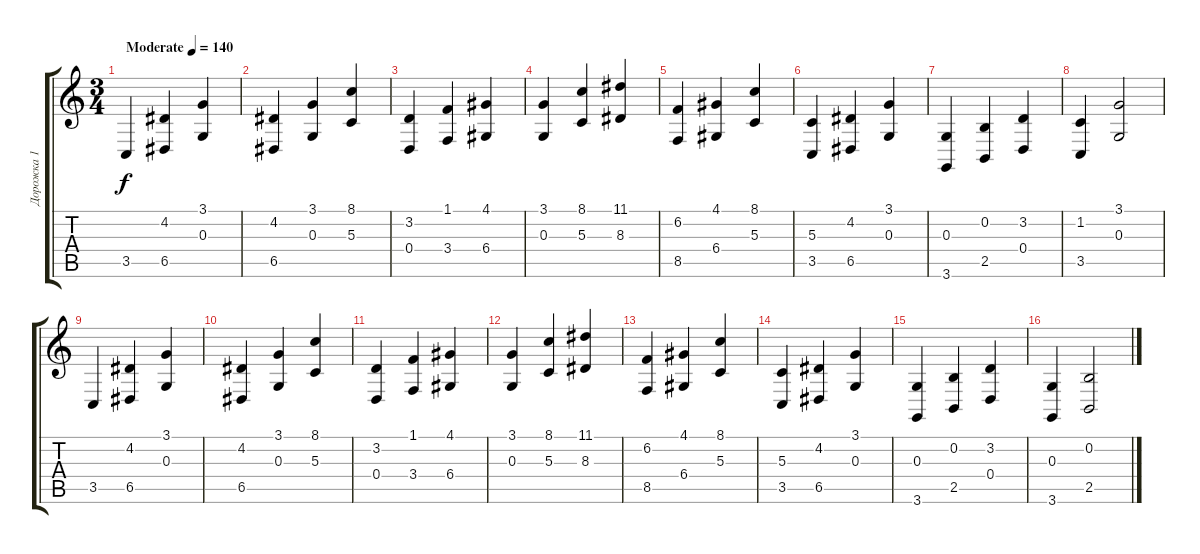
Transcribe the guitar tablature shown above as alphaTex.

\track ("Дорожка 1" "Дорожка 1") {instrument harpsichord}
\staff {score tabs}
\tuning (E4 B3 G3 D3 A2 E2) {hide}
\ts (3 4)
\tempo (140 "Moderate")
\clef g2
\ks c
3.5.4{dy f instrument harpsichord} (4.2 6.5).4 (3.1 0.3).4 |
(4.2 6.5).4 (3.1 0.3).4 (8.1 5.3).4 |
(3.2 0.4).4 (1.1 3.4).4 (4.1 6.4).4 |
(3.1 0.3).4 (8.1 5.3).4 (11.1 8.3).4 |
(6.2 8.5).4 (4.1 6.4).4 (8.1 5.3).4 |
(5.3 3.5).4 (4.2 6.5).4 (3.1 0.3).4 |
(0.3 3.6).4 (0.2 2.5).4 (3.2 0.4).4 |
(1.2 3.5).4 (3.1 0.3).2 |
3.5.4 (4.2 6.5).4 (3.1 0.3).4 |
(4.2 6.5).4 (3.1 0.3).4 (8.1 5.3).4 |
(3.2 0.4).4 (1.1 3.4).4 (4.1 6.4).4 |
(3.1 0.3).4 (8.1 5.3).4 (11.1 8.3).4 |
(6.2 8.5).4 (4.1 6.4).4 (8.1 5.3).4 |
(5.3 3.5).4 (4.2 6.5).4 (3.1 0.3).4 |
(0.3 3.6).4 (0.2 2.5).4 (3.2 0.4).4 |
(0.3 3.6).4 (0.2 2.5).2
